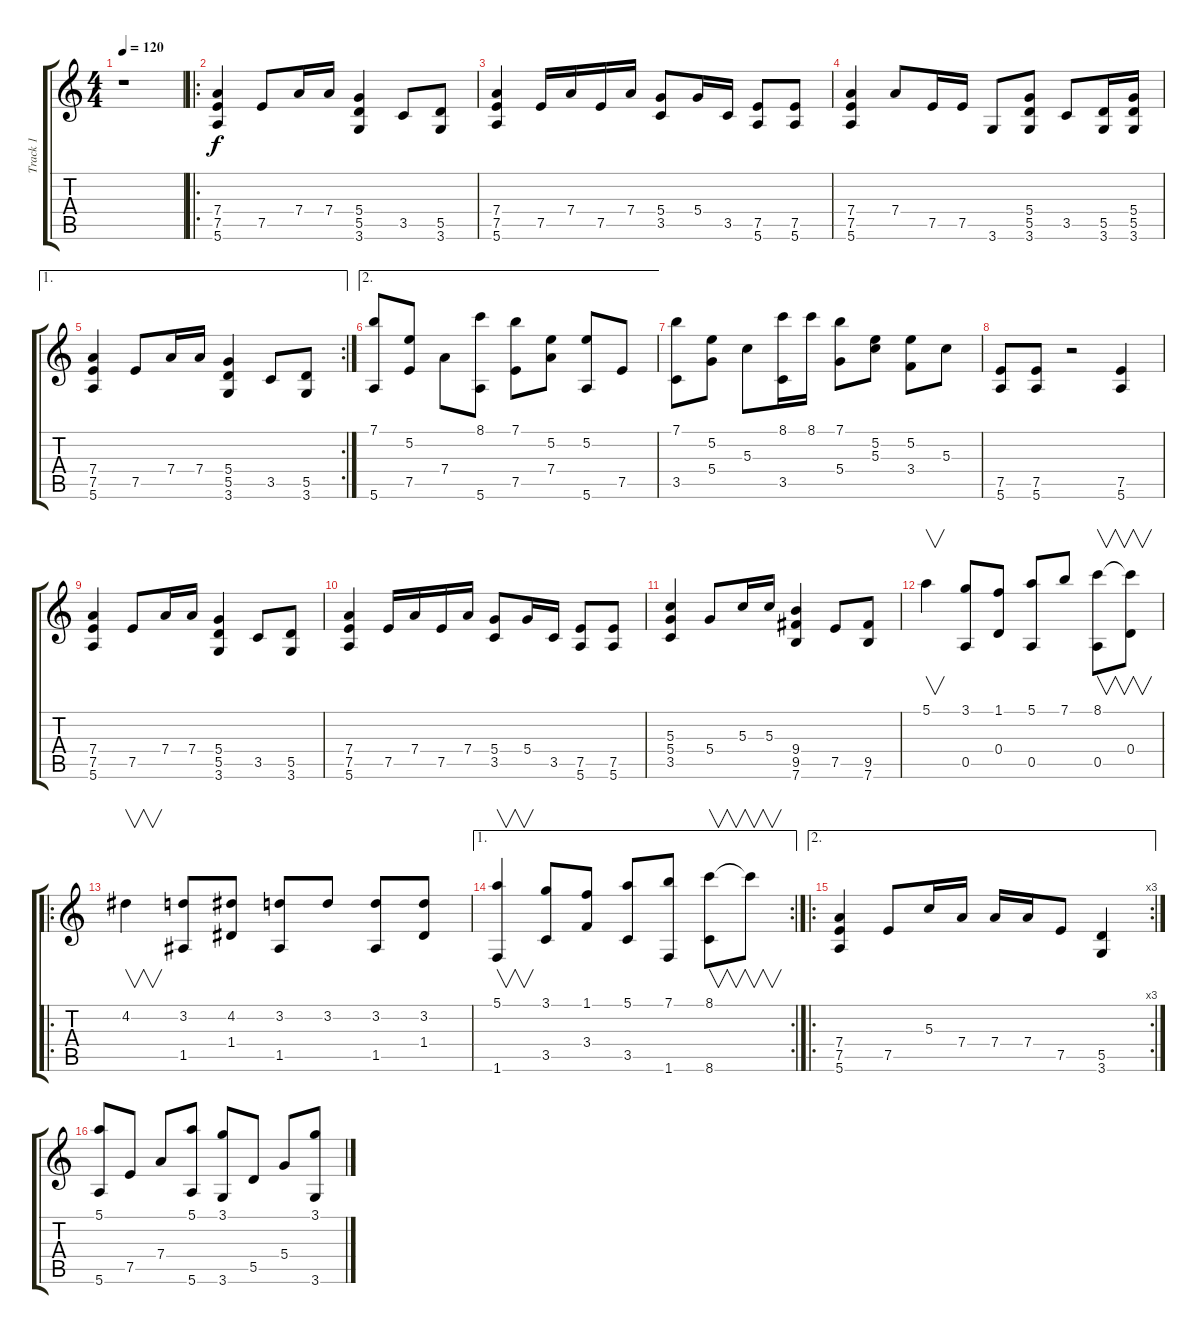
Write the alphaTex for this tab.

\track ("Track 1" "Track 1") {instrument electricguitarclean}
\staff {score tabs}
\tuning (E4 B3 G3 D3 A2 E2) {hide}
\ts (4 4)
\tempo 120
\clef g2
\ks c
r.1{dy f instrument electricguitarclean} |
\ro
(7.4 7.5 5.6).4 7.5.8 7.4.16 7.4.16 (5.4 5.5 3.6).4 3.5.8 (5.5 3.6).8 |
(7.4 7.5 5.6).4 7.5.16 7.4.16 7.5.16 7.4.16 (5.4 3.5).8 5.4.16 3.5.16 (7.5 5.6).8 (7.5 5.6).8 |
(7.4 7.5 5.6).4 7.4.8 7.5.16 7.5.16 3.6.8 (5.4 5.5 3.6).8 3.5.8 (5.5 3.6).16 (5.4 5.5 3.6).16 |
\ae 1
\rc 2
(7.4 7.5 5.6).4 7.5.8 7.4.16 7.4.16 (5.4 5.5 3.6).4 3.5.8 (5.5 3.6).8 |
\ae 2
(7.1 5.6).8 (5.2 7.5).8 7.4.8 (8.1 5.6).8 (7.1 7.5).8 (5.2 7.4).8 (5.2 5.6).8 7.5.8 |
(7.1 3.5).8 (5.2 5.4).8 5.3.8 (8.1 3.5).16 8.1.16 (7.1 5.4).8 (5.2 5.3).8 (5.2 3.4).8 5.3.8 |
(7.5 5.6).8 (7.5 5.6).8 r.2 (7.5 5.6).4 |
(7.4 7.5 5.6).4 7.5.8 7.4.16 7.4.16 (5.4 5.5 3.6).4 3.5.8 (5.5 3.6).8 |
(7.4 7.5 5.6).4 7.5.16 7.4.16 7.5.16 7.4.16 (5.4 3.5).8 5.4.16 3.5.16 (7.5 5.6).8 (7.5 5.6).8 |
(5.3 5.4 3.5).4 5.4.8 5.3.16 5.3.16 (9.4 9.5 7.6).4 7.5.8 (9.5 7.6).8 |
5.1.4{v} (3.1 0.5).8 (1.1 0.4).8 (5.1 0.5).8 7.1.8 (8.1 0.5).8{v} (8.1{t} 0.4).8{v} |
\ro
4.2.4{v} (3.2 1.5).8 (4.2 1.4).8 (3.2 1.5).8 3.2.8 (3.2 1.5).8 (3.2 1.4).8 |
\ae 1
\rc 2
(5.1 1.6).4{v} (3.1 3.5).8 (1.1 3.4).8 (5.1 3.5).8 (7.1 1.6).8 (8.1 8.6).8{v} 8.1{t}.8{v} |
\ae 2
\ro
\rc 3
(7.4 7.5 5.6).4 7.5.8 5.3.16 7.4.16 7.4.16 7.4.16 7.5.8 (5.5 3.6).4 |
(5.1 5.6).8 7.5.8 7.4.8 (5.1 5.6).8 (3.1 3.6).8 5.5.8 5.4.8 (3.1 3.6).8
